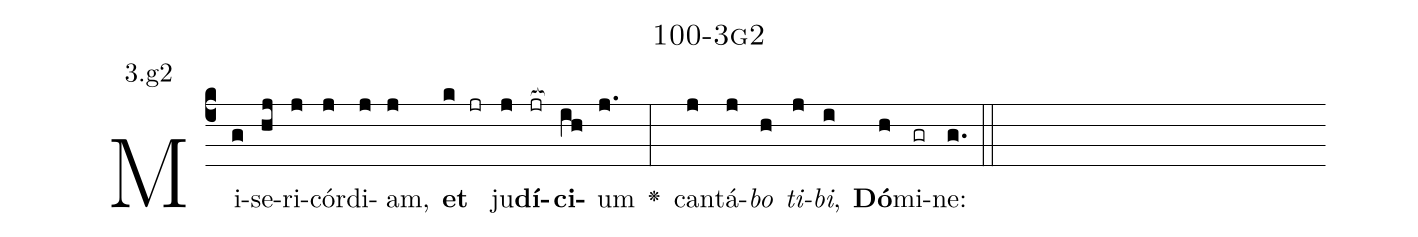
name: 100-3g2;
annotation: 3.g2;
%%
(c4)Mi(g)se(hj)ri(j)cór(j)di(j)am,(j) <b>et</b>(k jr) ju(j)<b>dí</b>(jr[ocb:1{])<b>ci</b>(ih[ocb:0}])um(j.) <v>\greheightstar</v>(:) can(j)tá(j)<i>bo</i>(h) <i>ti</i>(j)<i>bi</i>,(i) <b>Dó</b>(h)mi(gr)ne:(g.) (::)


%E(j) u(h) o(j) u(i) a(h) e.(g.) (::)
